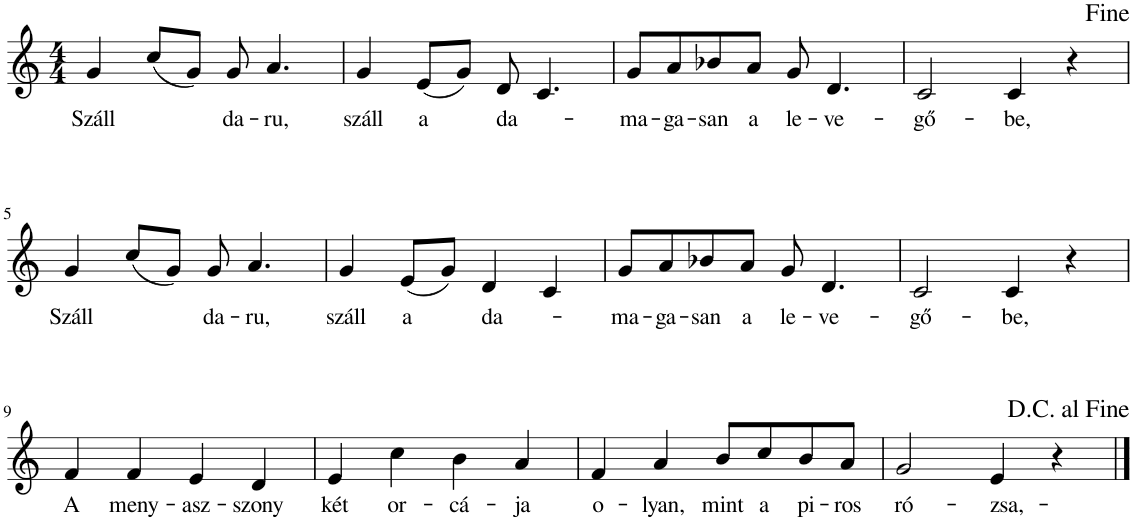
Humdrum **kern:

**kern	**text
*part1	*part1
*staff1	*staff1
*I"Choir	*
*I'Ch	*
*clefG2	*
*k[]	*
*M4/4	*
=1	=1
!	!LO:LY:b
4g/	Száll
(8cc/L	.
8g/J)	.
!	!LO:LY:b
8g/	da-
!	!LO:LY:b
4.a/	-ru,
=2	=2
!	!LO:LY:b
4g/	száll
!	!LO:LY:b
(8e/L	a
8g/J)	.
!	!LO:LY:b
8d/	da-
4.c/	.
=3	=3
!	!LO:LY:b
8g/L	ma-
!	!LO:LY:b
8a/	-ga-
!	!LO:LY:b
8b-X/	-san
!	!LO:LY:b
8a/J	a
!	!LO:LY:b
8g/	le-
!	!LO:LY:b
4.d/	-ve-
=4	=4
!	!LO:LY:b
2c/	-gő-
!	!LO:LY:b
4c/	-be,
4r	.
!!LO:LB:g=z
=5	=5
!	!LO:LY:b
4g/	Száll
(8cc/L	.
8g/J)	.
!	!LO:LY:b
8g/	da-
!	!LO:LY:b
4.a/	-ru,
=6	=6
!	!LO:LY:b
4g/	száll
!	!LO:LY:b
(8e/L	a
8g/J)	.
!	!LO:LY:b
4d/	da-
4c/	.
=7	=7
!	!LO:LY:b
8g/L	ma-
!	!LO:LY:b
8a/	-ga-
!	!LO:LY:b
8b-X/	-san
!	!LO:LY:b
8a/J	a
!	!LO:LY:b
8g/	le-
!	!LO:LY:b
4.d/	-ve-
=8	=8
!	!LO:LY:b
2c/	-gő-
!	!LO:LY:b
4c/	-be,
4r	.
!!LO:LB:g=z
=9	=9
!	!LO:LY:b
4f/	A
!	!LO:LY:b
4f/	meny-
!	!LO:LY:b
4e/	-asz-
!	!LO:LY:b
4d/	-szony
=10	=10
!	!LO:LY:b
4e/	két
!	!LO:LY:b
4cc\	or-
!	!LO:LY:b
4b\	-cá-
!	!LO:LY:b
4a/	-ja
=11	=11
!	!LO:LY:b
4f/	o-
!	!LO:LY:b
4a/	-lyan,
!	!LO:LY:b
8b/L	mint
!	!LO:LY:b
8cc/	a
!	!LO:LY:b
8b/	pi-
!	!LO:LY:b
8a/J	-ros
=12	=12
!	!LO:LY:b
2g/	ró-
!	!LO:LY:b
4e/	-zsa,-
4r	.
==	==
*-	*-
